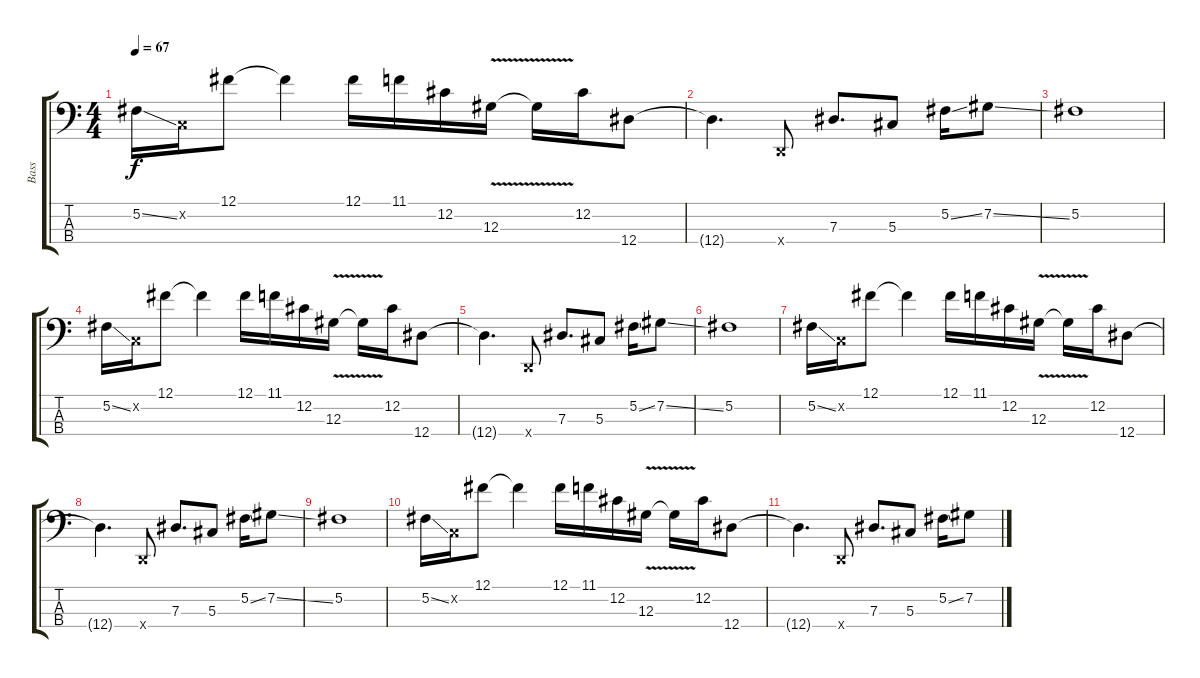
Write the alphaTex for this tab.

\track ("Bass" "Bass") {instrument slapbass2}
\staff {score tabs}
\tuning (Gb2 Db2 Ab1 Eb1) {hide}
\ts (4 4)
\tempo 67
\clef f4
\ks c
5.2{ss}.16{dy f} -1.2{x}.16 12.1.8 12.1{t}.4 12.1.16 11.1.16 12.2.16 12.3{v}.16 12.3{t}.16 12.2.16 12.4.8 |
12.4{t}.4{d} -1.4{x}.8 7.3.8{d} 5.3.8 5.2{ss}.16 7.2{ss}.8 |
5.2.1 |
5.2{ss}.16 -1.2{x}.16 12.1.8 12.1{t}.4 12.1.16 11.1.16 12.2.16 12.3{v}.16 12.3{t}.16 12.2.16 12.4.8 |
12.4{t}.4{d} -1.4{x}.8 7.3.8{d} 5.3.8 5.2{ss}.16 7.2{ss}.8 |
5.2.1 |
5.2{ss}.16 -1.2{x}.16 12.1.8 12.1{t}.4 12.1.16 11.1.16 12.2.16 12.3{v}.16 12.3{t}.16 12.2.16 12.4.8 |
12.4{t}.4{d} -1.4{x}.8 7.3.8{d} 5.3.8 5.2{ss}.16 7.2{ss}.8 |
5.2.1 |
5.2{ss}.16 -1.2{x}.16 12.1.8 12.1{t}.4 12.1.16 11.1.16 12.2.16 12.3{v}.16 12.3{t}.16 12.2.16 12.4.8 |
12.4{t}.4{d} -1.4{x}.8 7.3.8{d} 5.3.8 5.2{ss}.16 7.2.8
